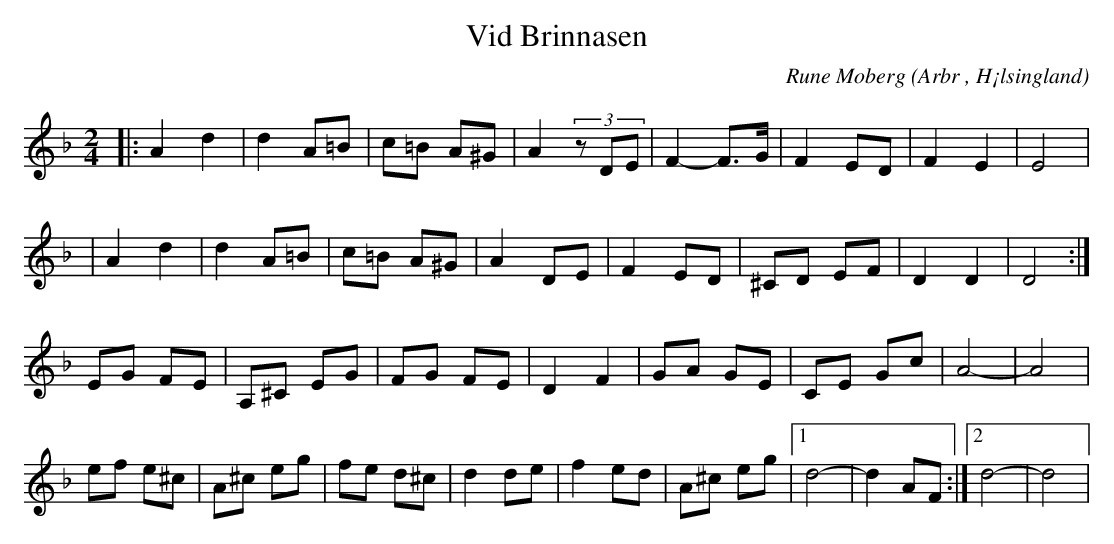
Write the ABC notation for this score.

X:1
T:Vid Brinnasen
C: Rune Moberg
O:Arbr , H¡lsingland
M:2/4
L:1/8
K:Dm
|:A2 d2|d2 A=B|c=B A^G|A2 (3zDE| F2-F>G| F2 ED|F2 E2|E4|
| A2 d2|d2 A=B|c=B A^G|A2 DE|F2 ED|^CD EF|D2 D2|D4:|
EG FE|A,^C EG|FG FE|D2 F2|GA GE|CE Gc|A4-|A4|
ef e^c|A^c eg|fe d^c|d2 de|f2 ed|A^c eg|1 d4-|d2 AF:|2 d4-|d4|
